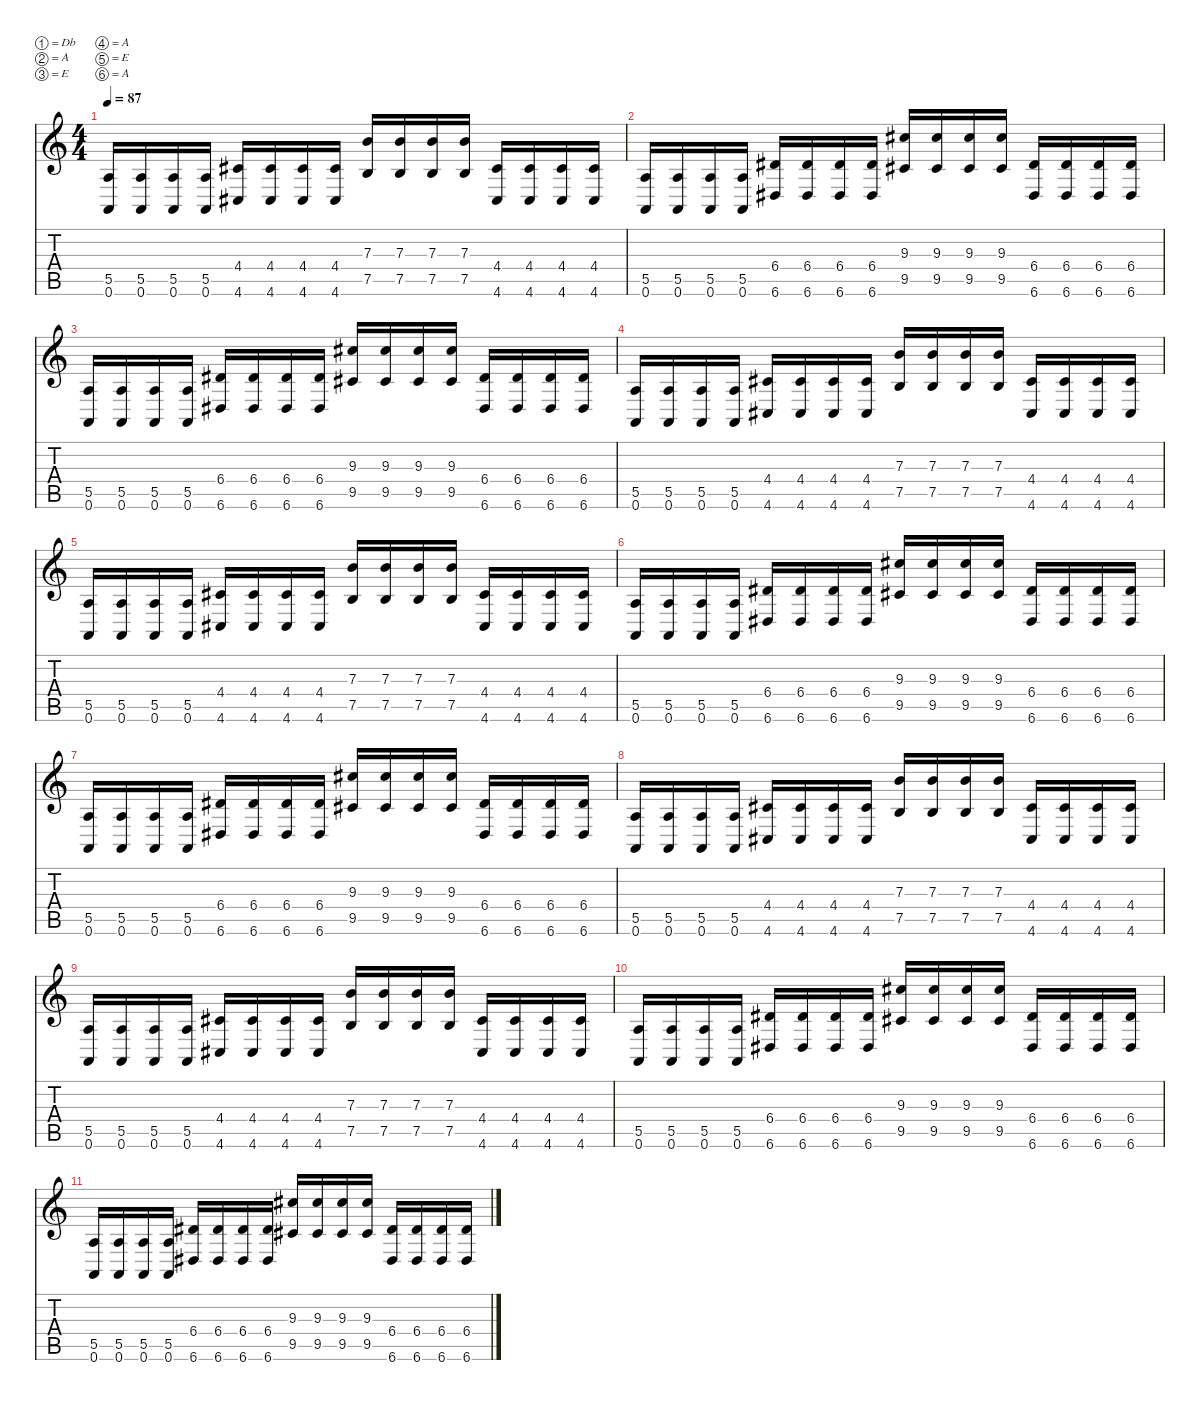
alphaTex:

\defaultSystemsLayout 4
\hideDynamics
\bracketExtendMode nobrackets
\singleTrackTrackNamePolicy hidden
\multiTrackTrackNamePolicy hidden
\firstSystemTrackNameMode fullname
\otherSystemsTrackNameOrientation horizontal
\track ("Gtr1" "dist.guit.") {instrument distortionguitar}
\staff {score tabs}
\tuning (Db4 A3 E3 A2 E2 A1)
\ts (4 4)
\tempo 87
\clef g2
\ks c
(5.5 0.6).16{dy f beam Up} (5.5 0.6).16{beam Up} (5.5 0.6).16{beam Up} (5.5 0.6).16{beam Up} (4.4{acc #} 4.6{acc #}).16{beam Up} (4.4{acc #} 4.6{acc #}).16{beam Up} (4.4{acc #} 4.6{acc #}).16{beam Up} (4.4{acc #} 4.6{acc #}).16{beam Up} (7.3 7.5).16{beam Up} (7.3 7.5).16{beam Up} (7.3 7.5).16{beam Up} (7.3 7.5).16{beam Up} (4.4{acc #} 4.6{acc #}).16{beam Up} (4.4{acc #} 4.6{acc #}).16{beam Up} (4.4{acc #} 4.6{acc #}).16{beam Up} (4.4{acc #} 4.6{acc #}).16{beam Up} |
(5.5 0.6).16{beam Up} (5.5 0.6).16{beam Up} (5.5 0.6).16{beam Up} (5.5 0.6).16{beam Up} (6.4{acc #} 6.6{acc #}).16{beam Up} (6.4{acc #} 6.6{acc #}).16{beam Up} (6.4{acc #} 6.6{acc #}).16{beam Up} (6.4{acc #} 6.6{acc #}).16{beam Up} (9.3{acc #} 9.5{acc #}).16{beam Up} (9.3{acc #} 9.5{acc #}).16{beam Up} (9.3{acc #} 9.5{acc #}).16{beam Up} (9.3{acc #} 9.5{acc #}).16{beam Up} (6.4{acc #} 6.6{acc #}).16{beam Up} (6.4{acc #} 6.6{acc #}).16{beam Up} (6.4{acc #} 6.6{acc #}).16{beam Up} (6.4{acc #} 6.6{acc #}).16{beam Up} |
(5.5 0.6).16{beam Up} (5.5 0.6).16{beam Up} (5.5 0.6).16{beam Up} (5.5 0.6).16{beam Up} (6.4{acc #} 6.6{acc #}).16{beam Up} (6.4{acc #} 6.6{acc #}).16{beam Up} (6.4{acc #} 6.6{acc #}).16{beam Up} (6.4{acc #} 6.6{acc #}).16{beam Up} (9.3{acc #} 9.5{acc #}).16{beam Up} (9.3{acc #} 9.5{acc #}).16{beam Up} (9.3{acc #} 9.5{acc #}).16{beam Up} (9.3{acc #} 9.5{acc #}).16{beam Up} (6.4{acc #} 6.6{acc #}).16{beam Up} (6.4{acc #} 6.6{acc #}).16{beam Up} (6.4{acc #} 6.6{acc #}).16{beam Up} (6.4{acc #} 6.6{acc #}).16{beam Up} |
(5.5 0.6).16{beam Up} (5.5 0.6).16{beam Up} (5.5 0.6).16{beam Up} (5.5 0.6).16{beam Up} (4.4{acc #} 4.6{acc #}).16{beam Up} (4.4{acc #} 4.6{acc #}).16{beam Up} (4.4{acc #} 4.6{acc #}).16{beam Up} (4.4{acc #} 4.6{acc #}).16{beam Up} (7.3 7.5).16{beam Up} (7.3 7.5).16{beam Up} (7.3 7.5).16{beam Up} (7.3 7.5).16{beam Up} (4.4{acc #} 4.6{acc #}).16{beam Up} (4.4{acc #} 4.6{acc #}).16{beam Up} (4.4{acc #} 4.6{acc #}).16{beam Up} (4.4{acc #} 4.6{acc #}).16{beam Up} |
(5.5 0.6).16{beam Up} (5.5 0.6).16{beam Up} (5.5 0.6).16{beam Up} (5.5 0.6).16{beam Up} (4.4{acc #} 4.6{acc #}).16{beam Up} (4.4{acc #} 4.6{acc #}).16{beam Up} (4.4{acc #} 4.6{acc #}).16{beam Up} (4.4{acc #} 4.6{acc #}).16{beam Up} (7.3 7.5).16{beam Up} (7.3 7.5).16{beam Up} (7.3 7.5).16{beam Up} (7.3 7.5).16{beam Up} (4.4{acc #} 4.6{acc #}).16{beam Up} (4.4{acc #} 4.6{acc #}).16{beam Up} (4.4{acc #} 4.6{acc #}).16{beam Up} (4.4{acc #} 4.6{acc #}).16{beam Up} |
(5.5 0.6).16{beam Up} (5.5 0.6).16{beam Up} (5.5 0.6).16{beam Up} (5.5 0.6).16{beam Up} (6.4{acc #} 6.6{acc #}).16{beam Up} (6.4{acc #} 6.6{acc #}).16{beam Up} (6.4{acc #} 6.6{acc #}).16{beam Up} (6.4{acc #} 6.6{acc #}).16{beam Up} (9.3{acc #} 9.5{acc #}).16{beam Up} (9.3{acc #} 9.5{acc #}).16{beam Up} (9.3{acc #} 9.5{acc #}).16{beam Up} (9.3{acc #} 9.5{acc #}).16{beam Up} (6.4{acc #} 6.6{acc #}).16{beam Up} (6.4{acc #} 6.6{acc #}).16{beam Up} (6.4{acc #} 6.6{acc #}).16{beam Up} (6.4{acc #} 6.6{acc #}).16{beam Up} |
(5.5 0.6).16{beam Up} (5.5 0.6).16{beam Up} (5.5 0.6).16{beam Up} (5.5 0.6).16{beam Up} (6.4{acc #} 6.6{acc #}).16{beam Up} (6.4{acc #} 6.6{acc #}).16{beam Up} (6.4{acc #} 6.6{acc #}).16{beam Up} (6.4{acc #} 6.6{acc #}).16{beam Up} (9.3{acc #} 9.5{acc #}).16{beam Up} (9.3{acc #} 9.5{acc #}).16{beam Up} (9.3{acc #} 9.5{acc #}).16{beam Up} (9.3{acc #} 9.5{acc #}).16{beam Up} (6.4{acc #} 6.6{acc #}).16{beam Up} (6.4{acc #} 6.6{acc #}).16{beam Up} (6.4{acc #} 6.6{acc #}).16{beam Up} (6.4{acc #} 6.6{acc #}).16{beam Up} |
(5.5 0.6).16{beam Up} (5.5 0.6).16{beam Up} (5.5 0.6).16{beam Up} (5.5 0.6).16{beam Up} (4.4{acc #} 4.6{acc #}).16{beam Up} (4.4{acc #} 4.6{acc #}).16{beam Up} (4.4{acc #} 4.6{acc #}).16{beam Up} (4.4{acc #} 4.6{acc #}).16{beam Up} (7.3 7.5).16{beam Up} (7.3 7.5).16{beam Up} (7.3 7.5).16{beam Up} (7.3 7.5).16{beam Up} (4.4{acc #} 4.6{acc #}).16{beam Up} (4.4{acc #} 4.6{acc #}).16{beam Up} (4.4{acc #} 4.6{acc #}).16{beam Up} (4.4{acc #} 4.6{acc #}).16{beam Up} |
(5.5 0.6).16{beam Up} (5.5 0.6).16{beam Up} (5.5 0.6).16{beam Up} (5.5 0.6).16{beam Up} (4.4{acc #} 4.6{acc #}).16{beam Up} (4.4{acc #} 4.6{acc #}).16{beam Up} (4.4{acc #} 4.6{acc #}).16{beam Up} (4.4{acc #} 4.6{acc #}).16{beam Up} (7.3 7.5).16{beam Up} (7.3 7.5).16{beam Up} (7.3 7.5).16{beam Up} (7.3 7.5).16{beam Up} (4.4{acc #} 4.6{acc #}).16{beam Up} (4.4{acc #} 4.6{acc #}).16{beam Up} (4.4{acc #} 4.6{acc #}).16{beam Up} (4.4{acc #} 4.6{acc #}).16{beam Up} |
(5.5 0.6).16{beam Up} (5.5 0.6).16{beam Up} (5.5 0.6).16{beam Up} (5.5 0.6).16{beam Up} (6.4{acc #} 6.6{acc #}).16{beam Up} (6.4{acc #} 6.6{acc #}).16{beam Up} (6.4{acc #} 6.6{acc #}).16{beam Up} (6.4{acc #} 6.6{acc #}).16{beam Up} (9.3{acc #} 9.5{acc #}).16{beam Up} (9.3{acc #} 9.5{acc #}).16{beam Up} (9.3{acc #} 9.5{acc #}).16{beam Up} (9.3{acc #} 9.5{acc #}).16{beam Up} (6.4{acc #} 6.6{acc #}).16{beam Up} (6.4{acc #} 6.6{acc #}).16{beam Up} (6.4{acc #} 6.6{acc #}).16{beam Up} (6.4{acc #} 6.6{acc #}).16{beam Up} |
(5.5 0.6).16{beam Up} (5.5 0.6).16{beam Up} (5.5 0.6).16{beam Up} (5.5 0.6).16{beam Up} (6.4{acc #} 6.6{acc #}).16{beam Up} (6.4{acc #} 6.6{acc #}).16{beam Up} (6.4{acc #} 6.6{acc #}).16{beam Up} (6.4{acc #} 6.6{acc #}).16{beam Up} (9.3{acc #} 9.5{acc #}).16{beam Up} (9.3{acc #} 9.5{acc #}).16{beam Up} (9.3{acc #} 9.5{acc #}).16{beam Up} (9.3{acc #} 9.5{acc #}).16{beam Up} (6.4{acc #} 6.6{acc #}).16{beam Up} (6.4{acc #} 6.6{acc #}).16{beam Up} (6.4{acc #} 6.6{acc #}).16{beam Up} (6.4{acc #} 6.6{acc #}).16{beam Up}
